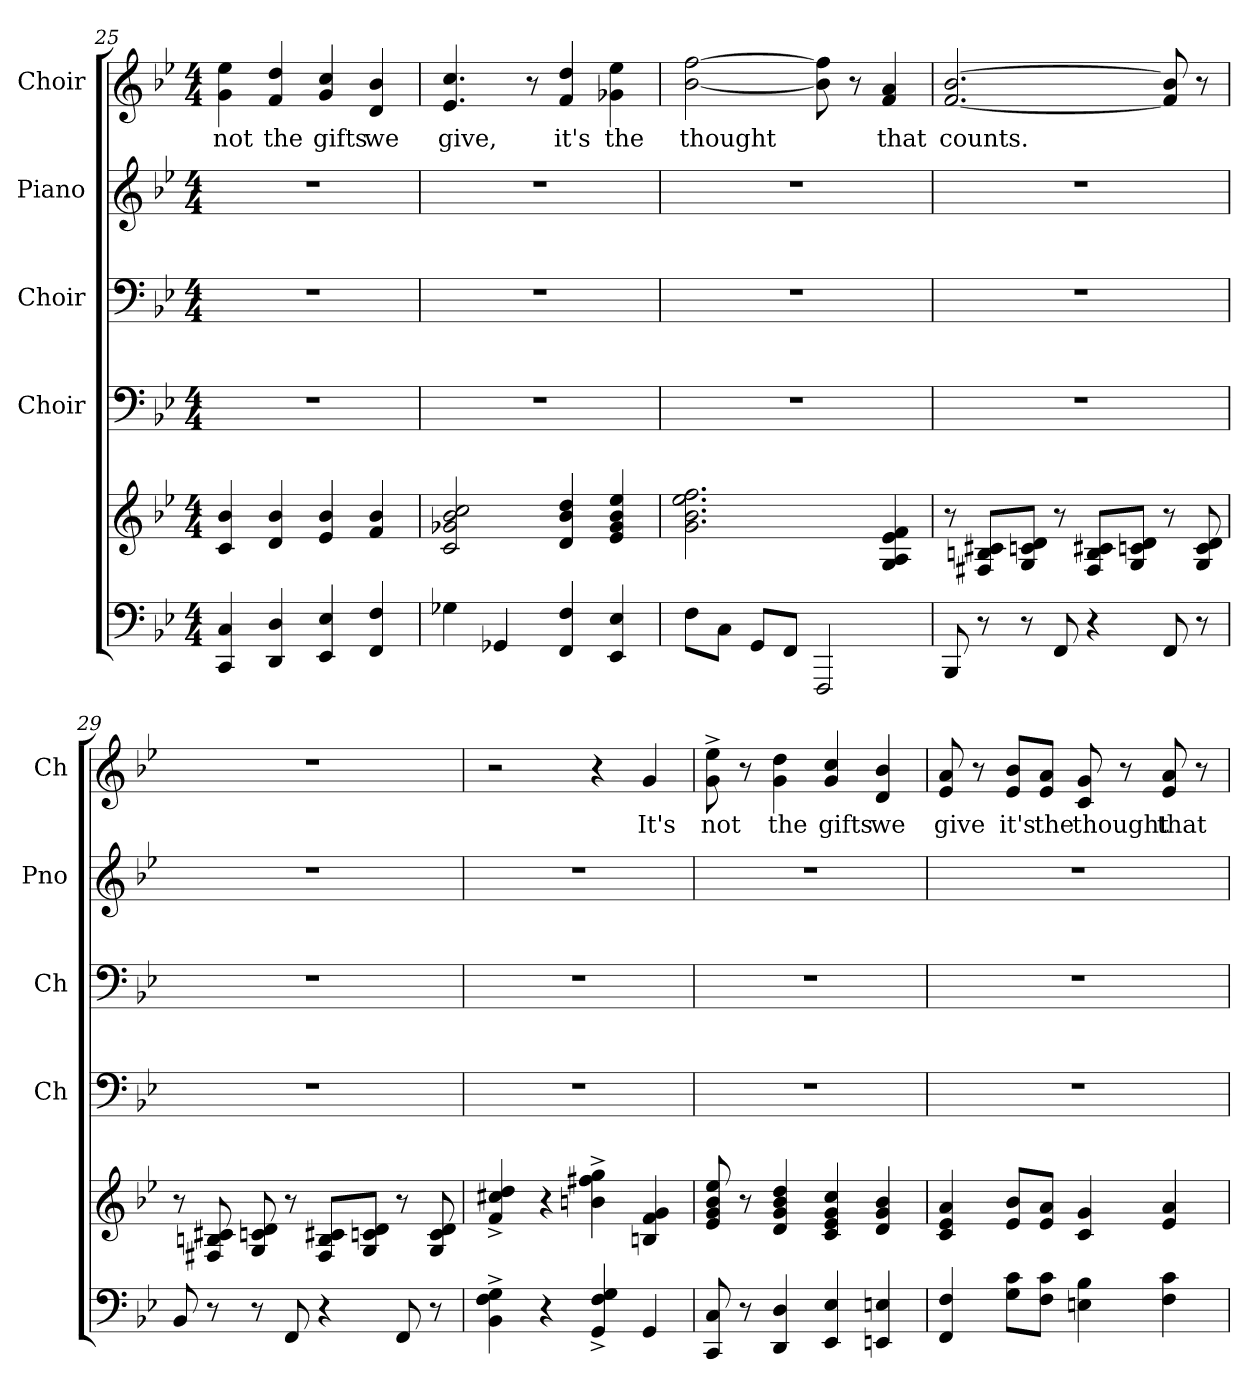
**kern	**kern	**kern	**kern	**kern	**kern	**text
*part5	*part5	*part4	*part3	*part2	*part1	*part1
*staff6	*staff5	*staff4	*staff3	*staff2	*staff1	*staff1
*	*	*I"Choir	*I"Choir	*I"Piano	*I"Choir	*
*	*	*I'Ch	*I'Ch	*I'Pno	*I'Ch	*
*clefF4	*clefG2	*clefF4	*clefF4	*clefG2	*clefG2	*
*k[b-e-]	*k[b-e-]	*k[b-e-]	*k[b-e-]	*k[b-e-]	*k[b-e-]	*
*M4/4	*M4/4	*M4/4	*M4/4	*M4/4	*M4/4	*
=25	=25	=25	=25	=25	=25	=25
4CC 4C	4c 4b-	1r	1r	1r	4g 4ee-	not
4DD 4D	4d 4b-	.	.	.	4f 4dd	the
4EE- 4E-	4e- 4b-	.	.	.	4g 4cc	gifts
4FF 4F	4f 4b-	.	.	.	4d 4b-	we
=26	=26	=26	=26	=26	=26	=26
4G-X	2c 2g-X 2b- 2cc	1r	1r	1r	4.e- 4.cc	give,
4GG-X	.	.	.	.	.	.
.	.	.	.	.	8r	.
4FF 4F	4d 4b- 4dd	.	.	.	4f 4dd	it's
4EE- 4E-	4e- 4g- 4b- 4ee-	.	.	.	4g-X 4ee-	the
=27	=27	=27	=27	=27	=27	=27
8FL	2.g 2.b- 2.ee- 2.ff	1r	1r	1r	[2b- [2ff	thought
8CJ	.	.	.	.	.	.
8GGL	.	.	.	.	.	.
8FFJ	.	.	.	.	.	.
2FFF	.	.	.	.	8b-] 8ff]	.
.	.	.	.	.	8r	.
.	4G 4A 4e- 4f	.	.	.	4f 4a	that
!!LO:PB:g=z
=28	=28	=28	=28	=28	=28	=28
8BBB-	8r	1r	1r	1r	[2.f [2.b-	counts.
8r	8F#X 8Bn 8c#XL	.	.	.	.	.
8r	8G 8cn 8dJ	.	.	.	.	.
8FF	8r	.	.	.	.	.
4r	8F# 8B 8c#XL	.	.	.	.	.
.	8G 8cn 8dJ	.	.	.	.	.
8FF	8r	.	.	.	8f] 8b-]	.
8r	8G 8c 8d	.	.	.	8r	.
=29	=29	=29	=29	=29	=29	=29
8BB-	8r	1r	1r	1r	1r	.
8r	8F#X 8Bn 8c#X	.	.	.	.	.
8r	8G 8cn 8d	.	.	.	.	.
8FF	8r	.	.	.	.	.
4r	8F# 8B 8c#XL	.	.	.	.	.
.	8G 8cn 8dJ	.	.	.	.	.
8FF	8r	.	.	.	.	.
8r	8G 8c 8d	.	.	.	.	.
=30	=30	=30	=30	=30	=30	=30
4BB-^ 4F^ 4G^	4f^ 4cc#X^ 4dd^	1r	1r	1r	2r	.
4r	4r	.	.	.	.	.
4GG^ 4F^ 4G^	4bn^ 4ff#X^ 4gg^	.	.	.	4r	.
4GG	4Bn 4f 4g	.	.	.	4g	It's
=31	=31	=31	=31	=31	=31	=31
8CC 8C	8e- 8g 8b- 8ee-	1r	1r	1r	8g^ 8ee-^	not
8r	8r	.	.	.	8r	.
4DD 4D	4d 4g 4b- 4dd	.	.	.	4g 4dd	the
4EE- 4E-	4c 4e- 4g 4cc	.	.	.	4g 4cc	gifts
4EEn 4En	4d 4g 4b-	.	.	.	4d 4b-	we
!!LO:LB:g=z
=32	=32	=32	=32	=32	=32	=32
4FF 4F	4c 4e- 4a	1r	1r	1r	8e- 8a	give
.	.	.	.	.	8r	.
8G 8cL	8e- 8b-L	.	.	.	8e- 8b-L	it's
8F 8cJ	8e- 8aJ	.	.	.	8e- 8aJ	the
4En 4B-	4c 4g	.	.	.	8c 8g	thought
.	.	.	.	.	8r	.
4F 4c	4e- 4a	.	.	.	8e- 8a	that
.	.	.	.	.	8r	.
=	=	=	=	=	=	=
*-	*-	*-	*-	*-	*-	*-
